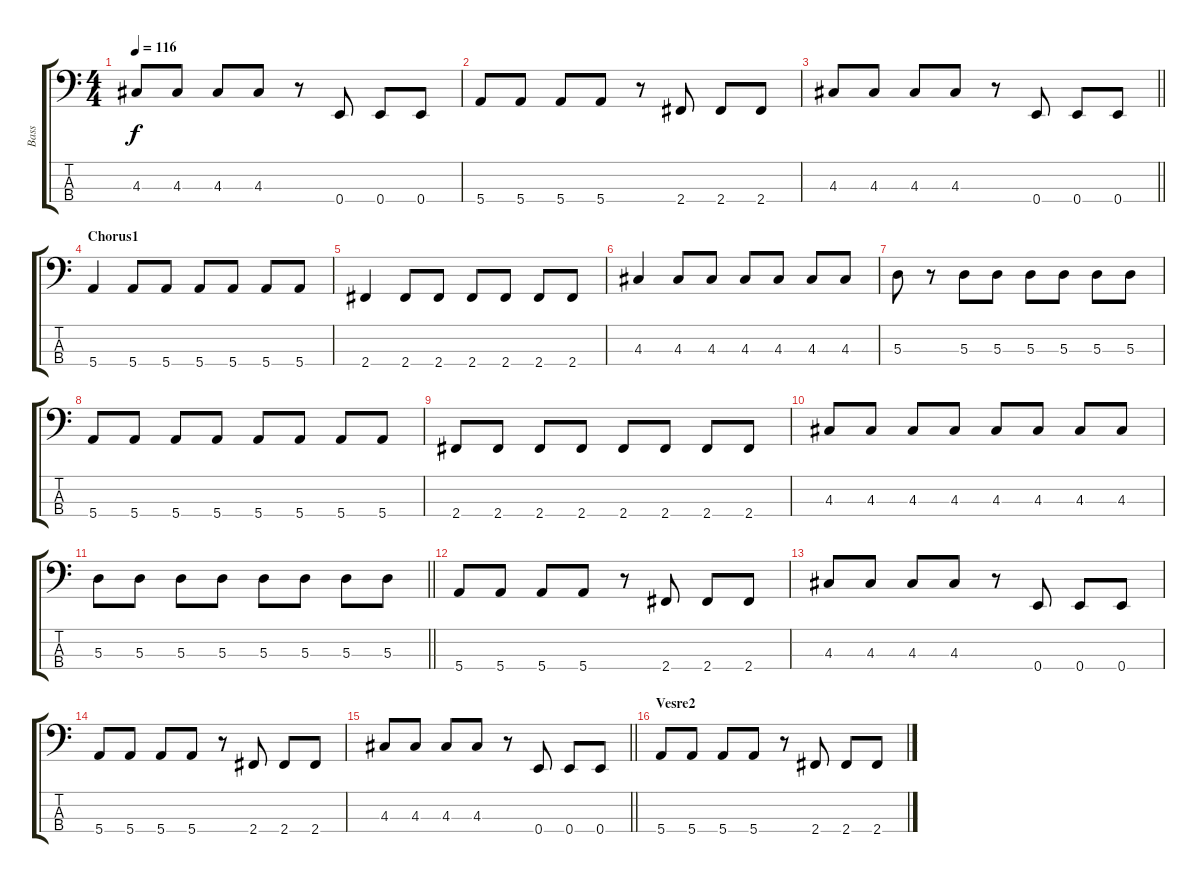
\track ("Bass" "Bass") {instrument electricbassfinger}
\staff {score tabs}
\tuning (G2 D2 A1 E1) {hide}
\ts (4 4)
\tempo 116
\clef f4
\ks c
4.3.8{dy f} 4.3.8 4.3.8 4.3.8 r.8 0.4.8 0.4.8 0.4.8 |
5.4.8 5.4.8 5.4.8 5.4.8 r.8 2.4.8 2.4.8 2.4.8 |
\barLineRight lightlight
4.3.8 4.3.8 4.3.8 4.3.8 r.8 0.4.8 0.4.8 0.4.8 |
\section ("" "Chorus1")
5.4.4 5.4.8 5.4.8 5.4.8 5.4.8 5.4.8 5.4.8 |
2.4.4 2.4.8 2.4.8 2.4.8 2.4.8 2.4.8 2.4.8 |
4.3.4 4.3.8 4.3.8 4.3.8 4.3.8 4.3.8 4.3.8 |
5.3.8 r.8 5.3.8 5.3.8 5.3.8 5.3.8 5.3.8 5.3.8 |
5.4.8 5.4.8 5.4.8 5.4.8 5.4.8 5.4.8 5.4.8 5.4.8 |
2.4.8 2.4.8 2.4.8 2.4.8 2.4.8 2.4.8 2.4.8 2.4.8 |
4.3.8 4.3.8 4.3.8 4.3.8 4.3.8 4.3.8 4.3.8 4.3.8 |
\barLineRight lightlight
5.3.8 5.3.8 5.3.8 5.3.8 5.3.8 5.3.8 5.3.8 5.3.8 |
\section ("" "")
5.4.8 5.4.8 5.4.8 5.4.8 r.8 2.4.8 2.4.8 2.4.8 |
4.3.8 4.3.8 4.3.8 4.3.8 r.8 0.4.8 0.4.8 0.4.8 |
5.4.8 5.4.8 5.4.8 5.4.8 r.8 2.4.8 2.4.8 2.4.8 |
\barLineRight lightlight
4.3.8 4.3.8 4.3.8 4.3.8 r.8 0.4.8 0.4.8 0.4.8 |
\section ("" "Vesre2")
5.4.8 5.4.8 5.4.8 5.4.8 r.8 2.4.8 2.4.8 2.4.8
